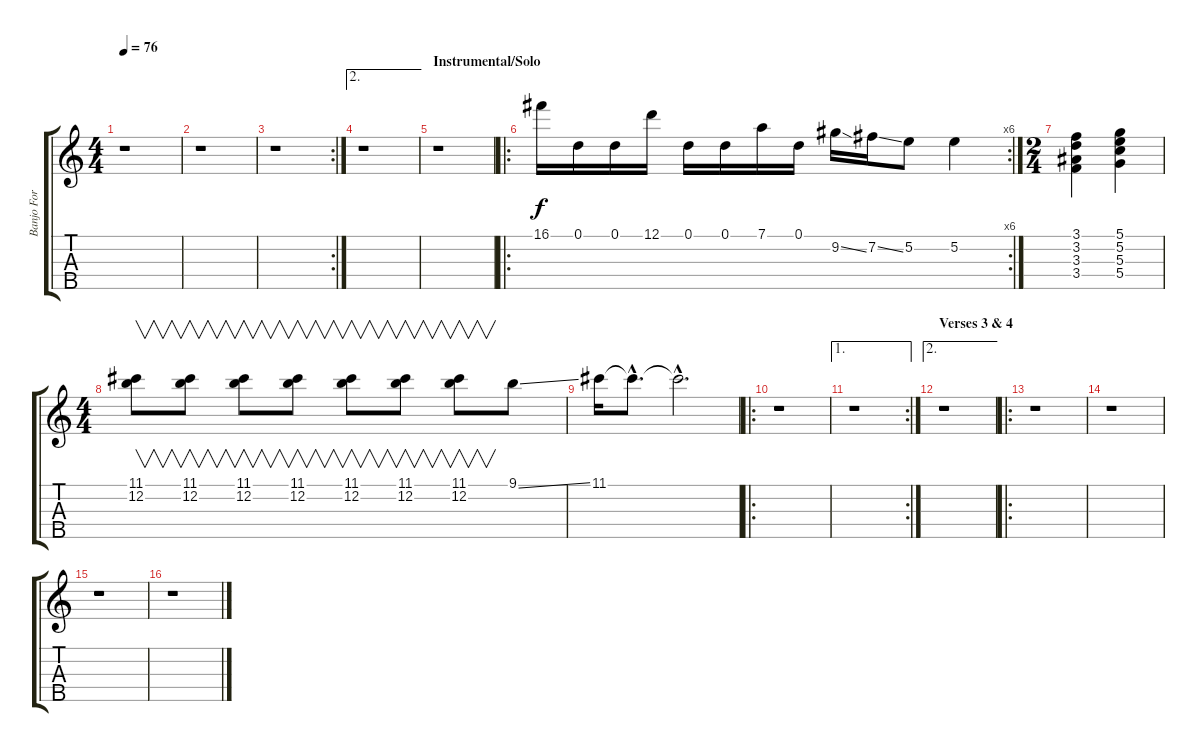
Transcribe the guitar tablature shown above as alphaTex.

\track ("Banjo For Dobro 1" "Banjo For ") {instrument acousticguitarsteel}
\staff {score tabs}
\tuning (D4 B3 G3 D3 G4) {hide}
\ts (4 4)
\tempo 76
\clef g2
\ks c
r.1{dy f} |
r.1 |
\rc 2
r.1 |
\ae 2
r.1 |
\section ("" "Instrumental/Solo")
r.1 |
\ro
\rc 6
16.1.16 0.1.16 0.1.16 12.1.16 0.1.16 0.1.16 7.1.16 0.1.16 9.2{ss}.16 7.2{ss}.16 5.2.8 5.2.4 |
\ts (2 4)
(3.1 3.2 3.3 3.4).4 (5.1 5.2 5.3 5.4).4 |
\ts (4 4)
(11.1 12.2).8{v} (11.1 12.2).8{v} (11.1 12.2).8{v} (11.1 12.2).8{v} (11.1 12.2).8{v} (11.1 12.2).8{v} (11.1 12.2).8{v} 9.1{ss}.8 |
11.1.16 11.1{hac t}.8{d} 11.1{hac t}.2{d} |
\ro
r.1 |
\ae 1
\rc 2
r.1 |
\ae 2
\section ("" "Verses 3 & 4")
r.1 |
\ro
r.1 |
r.1 |
r.1 |
r.1
